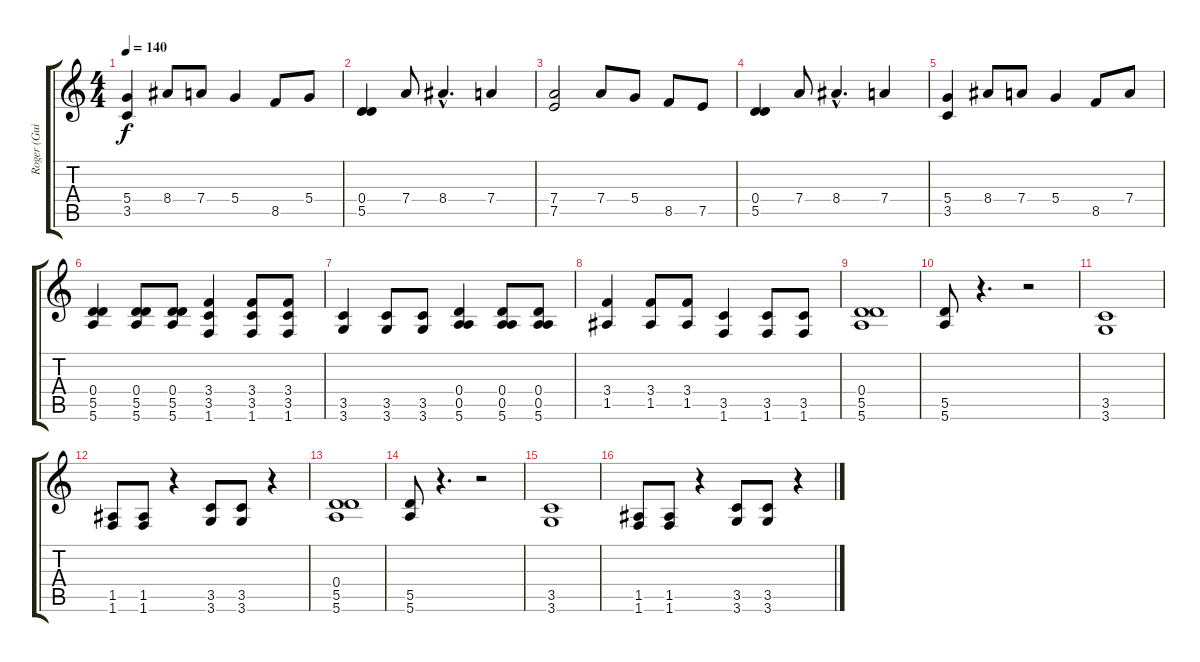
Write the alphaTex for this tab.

\track ("Roger (Guitar)" "Roger (Gui") {instrument distortionguitar}
\staff {score tabs}
\tuning (E4 B3 G3 D3 A2 E2) {hide}
\ts (4 4)
\tempo 140
\clef g2
\ks c
(5.4 3.5).4{dy f} 8.4.8 7.4.8 5.4.4 8.5.8 5.4.8 |
(0.4 5.5).4 7.4.8 8.4{hac}.4{d} 7.4.4 |
(7.4 7.5).2 7.4.8 5.4.8 8.5.8 7.5.8 |
(0.4 5.5).4 7.4.8 8.4{hac}.4{d} 7.4.4 |
(5.4 3.5).4 8.4.8 7.4.8 5.4.4 8.5.8 7.4.8 |
(0.4 5.5 5.6).4 (0.4 5.5 5.6).8 (0.4 5.5 5.6).8 (3.4 3.5 1.6).4 (3.4 3.5 1.6).8 (3.4 3.5 1.6).8 |
(3.5 3.6).4 (3.5 3.6).8 (3.5 3.6).8 (0.4 0.5 5.6).4 (0.4 0.5 5.6).8 (0.4 0.5 5.6).8 |
(3.4 1.5).4 (3.4 1.5).8 (3.4 1.5).8 (3.5 1.6).4 (3.5 1.6).8 (3.5 1.6).8 |
(0.4 5.5 5.6).1 |
(5.5 5.6).8 r.4{d} r.2 |
(3.5 3.6).1 |
(1.5 1.6).8 (1.5 1.6).8 r.4 (3.5 3.6).8 (3.5 3.6).8 r.4 |
(0.4 5.5 5.6).1 |
(5.5 5.6).8 r.4{d} r.2 |
(3.5 3.6).1 |
(1.5 1.6).8 (1.5 1.6).8 r.4 (3.5 3.6).8 (3.5 3.6).8 r.4
